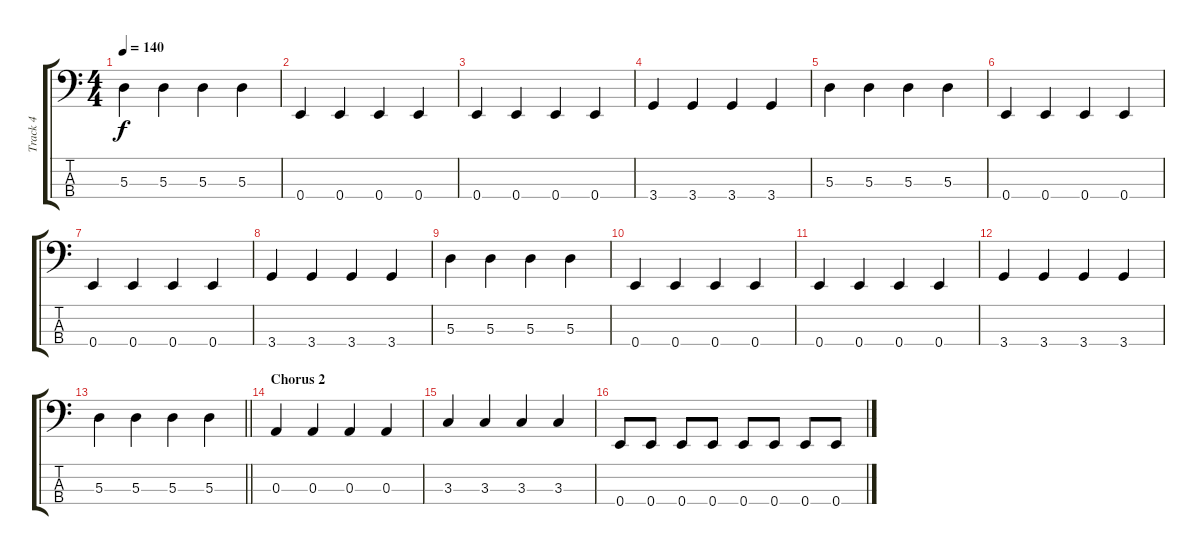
\track ("Track 4" "Track 4") {instrument electricbassfinger}
\staff {score tabs}
\tuning (G2 D2 A1 E1) {hide}
\ts (4 4)
\tempo 140
\clef f4
\ks c
5.3.4{dy f} 5.3.4 5.3.4 5.3.4 |
0.4.4 0.4.4 0.4.4 0.4.4 |
0.4.4 0.4.4 0.4.4 0.4.4 |
3.4.4 3.4.4 3.4.4 3.4.4 |
5.3.4 5.3.4 5.3.4 5.3.4 |
0.4.4 0.4.4 0.4.4 0.4.4 |
0.4.4 0.4.4 0.4.4 0.4.4 |
3.4.4 3.4.4 3.4.4 3.4.4 |
5.3.4 5.3.4 5.3.4 5.3.4 |
0.4.4 0.4.4 0.4.4 0.4.4 |
0.4.4 0.4.4 0.4.4 0.4.4 |
3.4.4 3.4.4 3.4.4 3.4.4 |
\barLineRight lightlight
5.3.4 5.3.4 5.3.4 5.3.4 |
\section ("" "Chorus 2")
0.3.4 0.3.4 0.3.4 0.3.4 |
3.3.4 3.3.4 3.3.4 3.3.4 |
0.4.8 0.4.8 0.4.8 0.4.8 0.4.8 0.4.8 0.4.8 0.4.8
